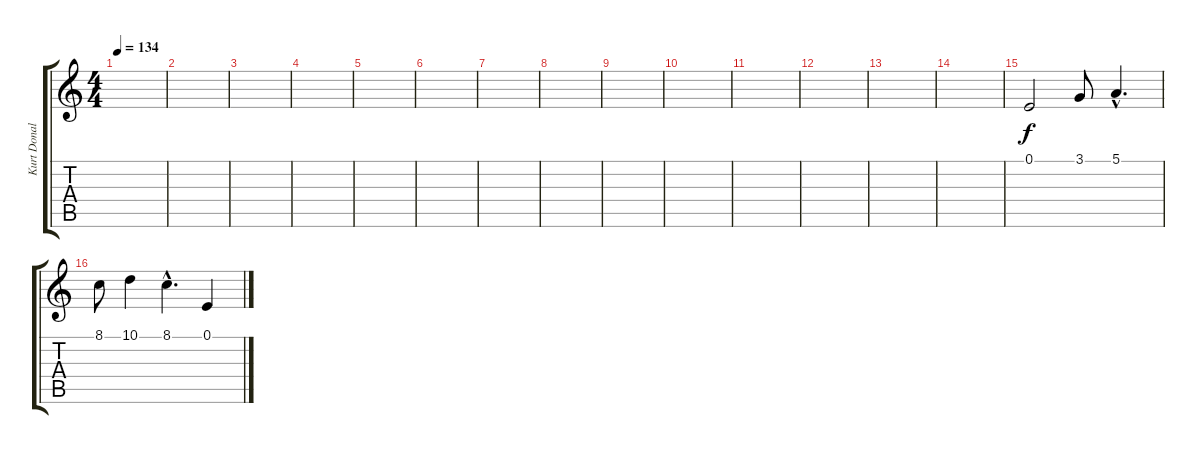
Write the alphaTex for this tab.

\track ("Kurt Donald Cobain (Voix)" "Kurt Donal") {instrument trumpet}
\staff {score tabs}
\tuning (E4 B3 G3 D3 A2 E2) {hide}
\ts (4 4)
\tempo 134
\clef g2
\ks c
|
|
|
|
|
|
|
|
|
|
|
|
|
|
0.1.2 3.1.8 5.1{hac}.4{d} |
8.1.8 10.1.4 8.1{hac}.4{d} 0.1.4
